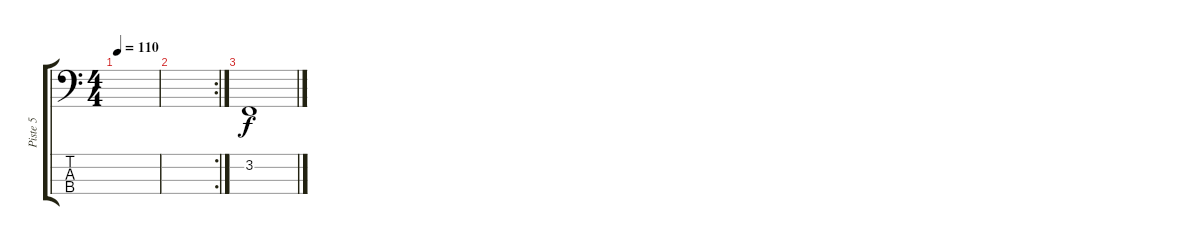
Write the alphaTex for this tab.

\track ("Piste 5" "Piste 5") {instrument synthbrass2}
\staff {score tabs}
\tuning (G2 D2 A1 E1) {hide}
\ts (4 4)
\tempo 110
\clef f4
\ks c
|
\rc 2
|
3.2.1
